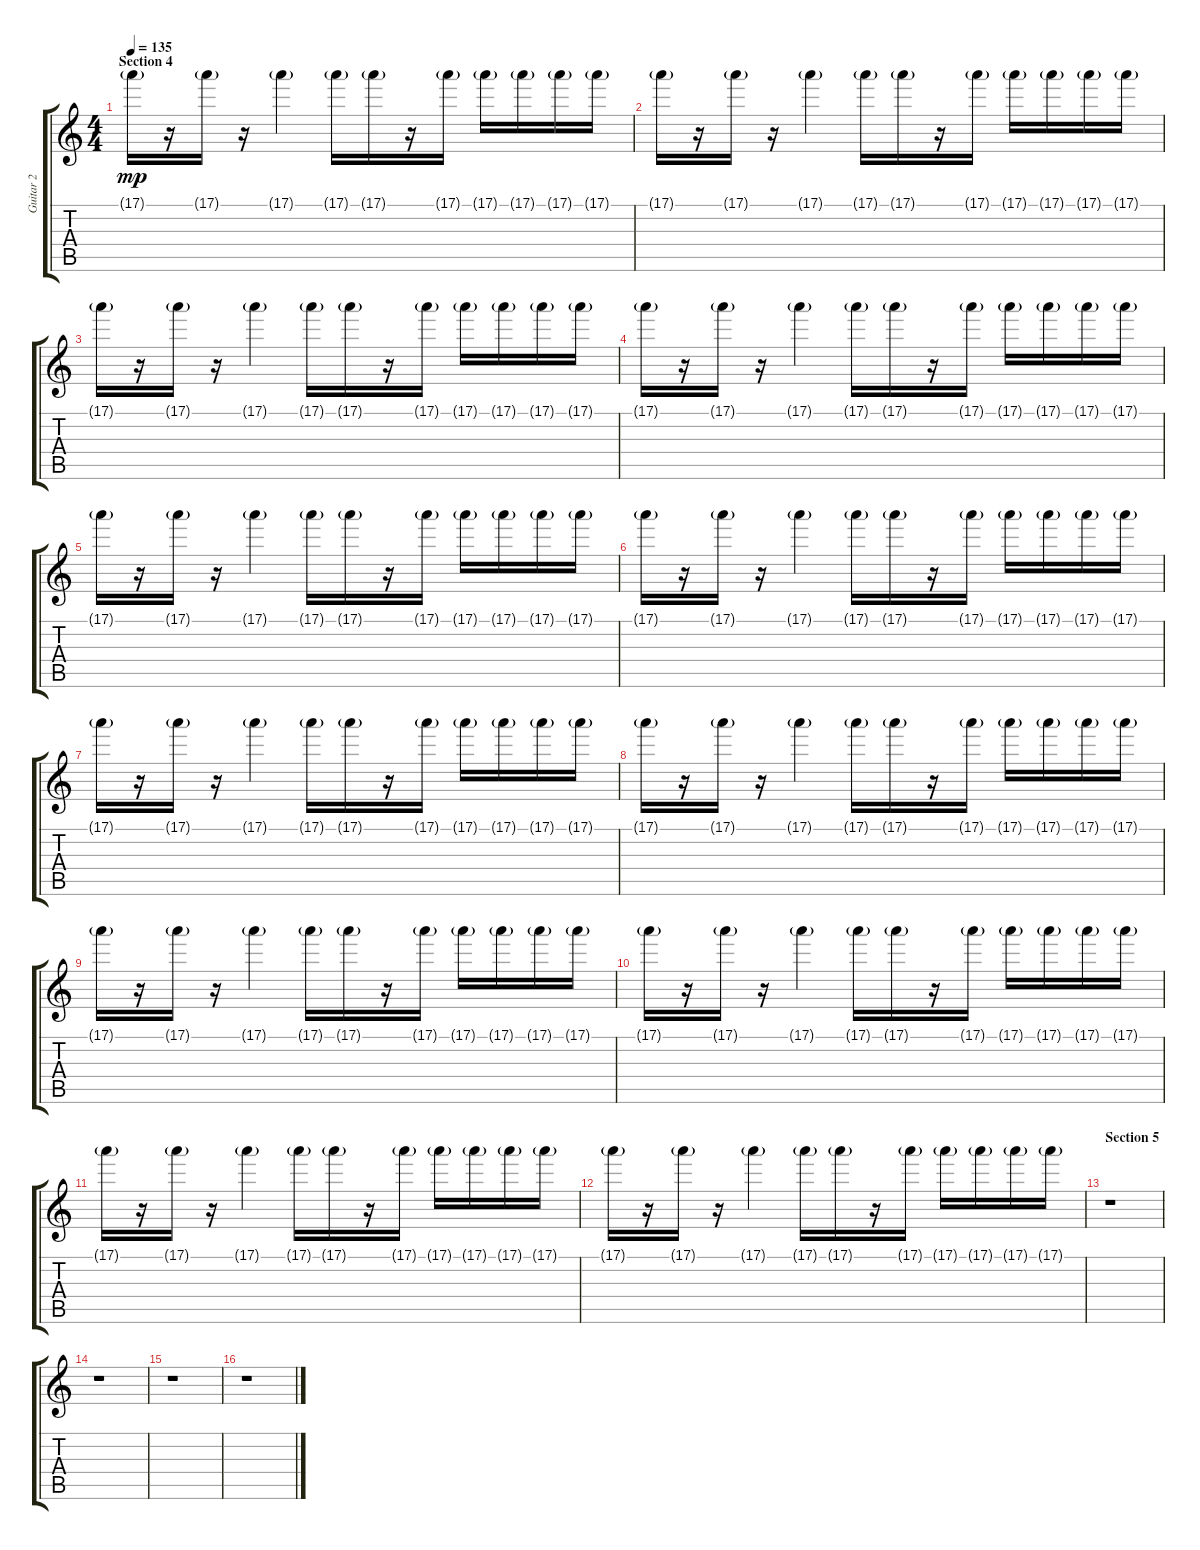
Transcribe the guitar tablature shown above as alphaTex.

\track ("Guitar 2" "Guitar 2") {instrument distortionguitar}
\staff {score tabs}
\tuning (E4 B3 G3 D3 A2 E2) {hide}
\ts (4 4)
\section ("" "Section 4")
\tempo 135
\clef g2
\ks c
17.1{g}.16{dy mp} r.16 17.1{g}.16 r.16 17.1{g}.4 17.1{g}.16 17.1{g}.16 r.16 17.1{g}.16 17.1{g}.16 17.1{g}.16 17.1{g}.16 17.1{g}.16 |
17.1{g}.16 r.16 17.1{g}.16 r.16 17.1{g}.4 17.1{g}.16 17.1{g}.16 r.16 17.1{g}.16 17.1{g}.16 17.1{g}.16 17.1{g}.16 17.1{g}.16 |
17.1{g}.16 r.16 17.1{g}.16 r.16 17.1{g}.4 17.1{g}.16 17.1{g}.16 r.16 17.1{g}.16 17.1{g}.16 17.1{g}.16 17.1{g}.16 17.1{g}.16 |
17.1{g}.16 r.16 17.1{g}.16 r.16 17.1{g}.4 17.1{g}.16 17.1{g}.16 r.16 17.1{g}.16 17.1{g}.16 17.1{g}.16 17.1{g}.16 17.1{g}.16 |
17.1{g}.16 r.16 17.1{g}.16 r.16 17.1{g}.4 17.1{g}.16 17.1{g}.16 r.16 17.1{g}.16 17.1{g}.16 17.1{g}.16 17.1{g}.16 17.1{g}.16 |
17.1{g}.16 r.16 17.1{g}.16 r.16 17.1{g}.4 17.1{g}.16 17.1{g}.16 r.16 17.1{g}.16 17.1{g}.16 17.1{g}.16 17.1{g}.16 17.1{g}.16 |
17.1{g}.16 r.16 17.1{g}.16 r.16 17.1{g}.4 17.1{g}.16 17.1{g}.16 r.16 17.1{g}.16 17.1{g}.16 17.1{g}.16 17.1{g}.16 17.1{g}.16 |
17.1{g}.16 r.16 17.1{g}.16 r.16 17.1{g}.4 17.1{g}.16 17.1{g}.16 r.16 17.1{g}.16 17.1{g}.16 17.1{g}.16 17.1{g}.16 17.1{g}.16 |
17.1{g}.16 r.16 17.1{g}.16 r.16 17.1{g}.4 17.1{g}.16 17.1{g}.16 r.16 17.1{g}.16 17.1{g}.16 17.1{g}.16 17.1{g}.16 17.1{g}.16 |
17.1{g}.16 r.16 17.1{g}.16 r.16 17.1{g}.4 17.1{g}.16 17.1{g}.16 r.16 17.1{g}.16 17.1{g}.16 17.1{g}.16 17.1{g}.16 17.1{g}.16 |
17.1{g}.16 r.16 17.1{g}.16 r.16 17.1{g}.4 17.1{g}.16 17.1{g}.16 r.16 17.1{g}.16 17.1{g}.16 17.1{g}.16 17.1{g}.16 17.1{g}.16 |
17.1{g}.16 r.16 17.1{g}.16 r.16 17.1{g}.4 17.1{g}.16 17.1{g}.16 r.16 17.1{g}.16 17.1{g}.16 17.1{g}.16 17.1{g}.16 17.1{g}.16 |
\section ("" "Section 5")
r.1 |
r.1 |
r.1 |
r.1
